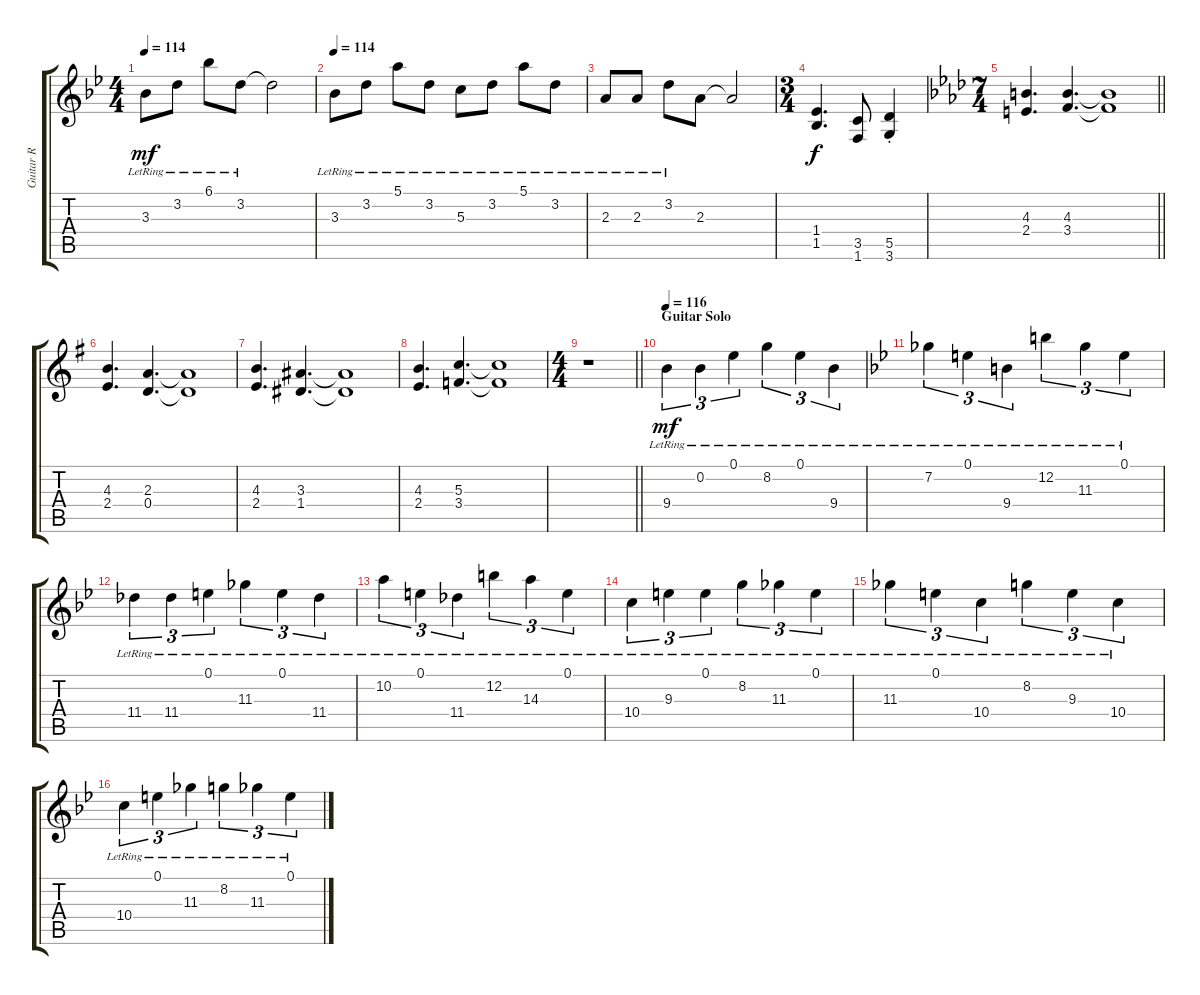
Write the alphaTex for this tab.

\track ("Guitar R" "Guitar R") {instrument distortionguitar}
\staff {score tabs}
\tuning (E4 B3 G3 D3 A2 E2) {hide}
\ts (4 4)
\tempo 114
\clef g2
\ks bb
3.3{lr}.8{dy mf} 3.2{lr}.8 6.1{lr}.8 3.2{lr}.8 3.2{t}.2 |
\tempo 114
3.3{lr}.8 3.2{lr}.8 5.1{lr}.8 3.2{lr}.8 5.3{lr}.8 3.2{lr}.8 5.1{lr}.8 3.2{lr}.8 |
2.3{lr}.8 2.3{lr}.8 3.2{lr}.8 2.3.8 2.3{t}.2 |
\ts (3 4)
(1.4 1.5).4{d dy f instrument distortionguitar} (3.5 1.6).8 (5.5{st} 3.6{st}).4 |
\ts (7 4)
\barLineRight lightlight
\ks ab
(4.3 2.4).4{d} (4.3 3.4).4{d} (4.3{t} 3.4{t}).1 |
\ks g
(4.3 2.4).4{d} (2.3 0.4).4{d} (2.3{t} 0.4{t}).1 |
(4.3 2.4).4{d} (3.3 1.4).4{d} (3.3{t} 1.4{t}).1 |
(4.3 2.4).4{d} (5.3 3.4).4{d} (5.3{t} 3.4{t}).1 |
\ts (4 4)
\barLineRight lightlight
r.1 |
\section ("" "Guitar Solo")
\tempo 116
9.4{lr}.4{tu (3 2) dy mf instrument acousticguitarnylon} 0.2{lr}.4{tu (3 2)} 0.1{lr}.4{tu (3 2)} 8.2{lr}.4{tu (3 2)} 0.1{lr}.4{tu (3 2)} 9.4{lr}.4{tu (3 2)} |
\ks bb
7.2{lr}.4{tu (3 2)} 0.1{lr}.4{tu (3 2)} 9.4{lr}.4{tu (3 2)} 12.2{lr}.4{tu (3 2)} 11.3{lr}.4{tu (3 2)} 0.1{lr}.4{tu (3 2)} |
11.4{lr}.4{tu (3 2)} 11.4{lr}.4{tu (3 2)} 0.1{lr}.4{tu (3 2)} 11.3{lr}.4{tu (3 2)} 0.1{lr}.4{tu (3 2)} 11.4{lr}.4{tu (3 2)} |
10.2{lr}.4{tu (3 2)} 0.1{lr}.4{tu (3 2)} 11.4{lr}.4{tu (3 2)} 12.2{lr}.4{tu (3 2)} 14.3{lr}.4{tu (3 2)} 0.1{lr}.4{tu (3 2)} |
10.4{lr}.4{tu (3 2)} 9.3{lr}.4{tu (3 2)} 0.1{lr}.4{tu (3 2)} 8.2{lr}.4{tu (3 2)} 11.3{lr}.4{tu (3 2)} 0.1{lr}.4{tu (3 2)} |
11.3{lr}.4{tu (3 2)} 0.1{lr}.4{tu (3 2)} 10.4{lr}.4{tu (3 2)} 8.2{lr}.4{tu (3 2)} 9.3{lr}.4{tu (3 2)} 10.4{lr}.4{tu (3 2)} |
10.4{lr}.4{tu (3 2)} 0.1{lr}.4{tu (3 2)} 11.3{lr}.4{tu (3 2)} 8.2{lr}.4{tu (3 2)} 11.3{lr}.4{tu (3 2)} 0.1{lr}.4{tu (3 2)}
